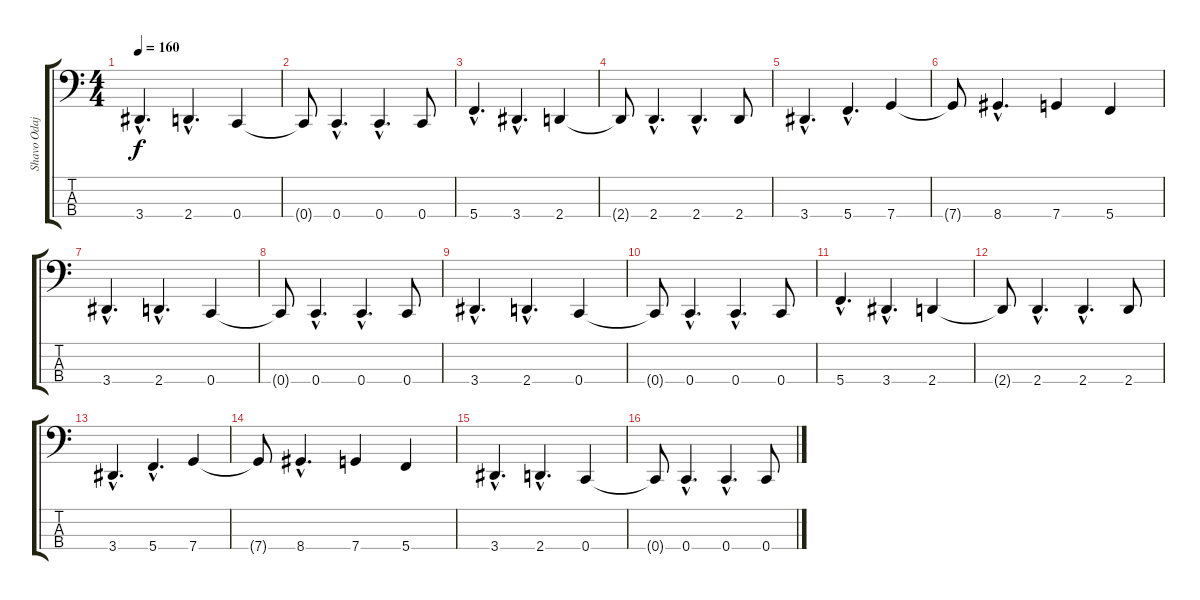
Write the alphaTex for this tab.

\track ("Shavo Odajian" "Shavo Odaj") {instrument electricbassfinger}
\staff {score tabs}
\tuning (F2 C2 G1 C1) {hide}
\ts (4 4)
\tempo 160
\clef f4
\ks c
3.4{hac}.4{d dy f} 2.4{hac}.4{d} 0.4.4 |
0.4{t}.8 0.4{hac}.4{d} 0.4{hac}.4{d} 0.4.8 |
5.4{hac}.4{d} 3.4{hac}.4{d} 2.4.4 |
2.4{t}.8 2.4{hac}.4{d} 2.4{hac}.4{d} 2.4.8 |
3.4{hac}.4{d} 5.4{hac}.4{d} 7.4.4 |
7.4{t}.8 8.4{hac}.4{d} 7.4.4 5.4.4 |
3.4{hac}.4{d} 2.4{hac}.4{d} 0.4.4 |
0.4{t}.8 0.4{hac}.4{d} 0.4{hac}.4{d} 0.4.8 |
3.4{hac}.4{d} 2.4{hac}.4{d} 0.4.4 |
0.4{t}.8 0.4{hac}.4{d} 0.4{hac}.4{d} 0.4.8 |
5.4{hac}.4{d} 3.4{hac}.4{d} 2.4.4 |
2.4{t}.8 2.4{hac}.4{d} 2.4{hac}.4{d} 2.4.8 |
3.4{hac}.4{d} 5.4{hac}.4{d} 7.4.4 |
7.4{t}.8 8.4{hac}.4{d} 7.4.4 5.4.4 |
3.4{hac}.4{d} 2.4{hac}.4{d} 0.4.4 |
0.4{t}.8 0.4{hac}.4{d} 0.4{hac}.4{d} 0.4.8
